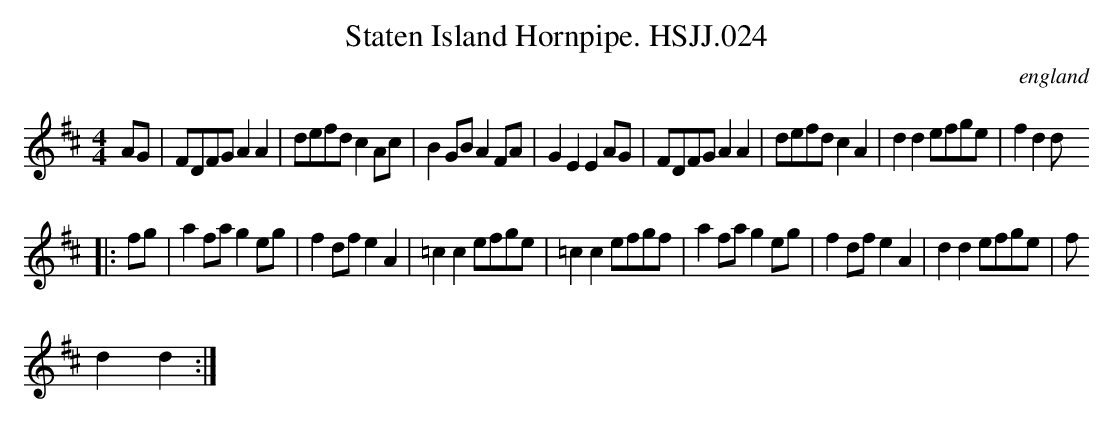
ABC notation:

X:1
T:Staten Island Hornpipe. HSJJ.024
O:england
M:4/4
L:1/8
K:D
AG|FDFGA2A2|defdc2Ac|B2GBA2FA|G2E2E2AG|FDFGA2A2|defdc2A2|d2d2efge|f2d2d
2:|
|:fg|a2fag2eg|f2dfe2A2|=c2c2efge|=c2c2efgf|a2fag2eg|f2dfe2A2|d2d2efge|f
2d2d2:|]
